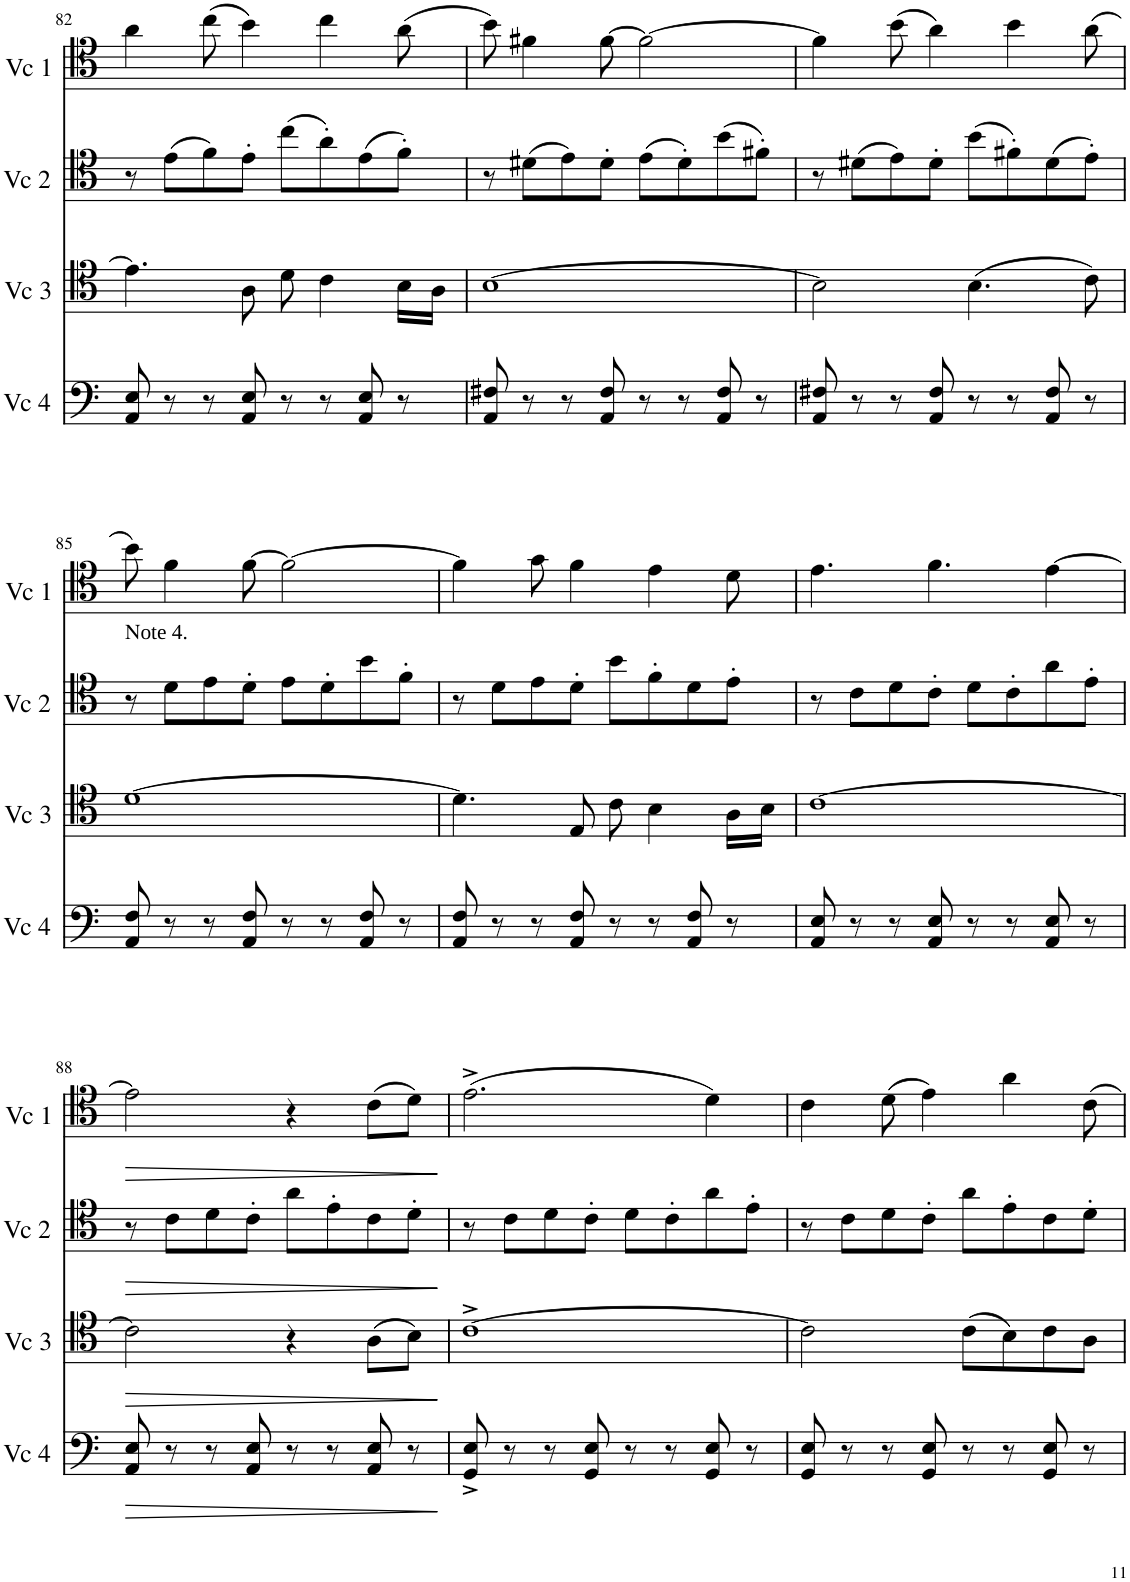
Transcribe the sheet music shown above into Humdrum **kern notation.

**kern	**dynam	**kern	**dynam	**kern	**dynam	**kern	**dynam
*part4	*part4	*part3	*part3	*part2	*part2	*part1	*part1
*staff4	*staff4	*staff3	*staff3	*staff2	*staff2	*staff1	*staff1
*I"Cello 4	*	*I"Cello 3	*	*I"Cello 2	*	*I"Cello 1	*
!!LO:PB:g=z
*clefF4	*	*clefC4	*	*clefC4	*	*clefC4	*
*k[]	*	*k[]	*	*k[]	*	*k[]	*
*M4/4	*	*M4/4	*	*M4/4	*	*M4/4	*
=82	=82	=82	=82	=82	=82	=82	=82
8AA/ 8E/	.	4.e\]	.	8r	.	4a\	.
8r	.	.	.	(8e\L	.	.	.
8r	.	.	.	8f\)	.	(8cc\	.
8AA/ 8E/	.	8A\	.	8e'\J	.	4b\)	.
8r	.	8d\	.	(8cc\L	.	.	.
8r	.	4c\	.	8a'\)	.	4cc\	.
8AA/ 8E/	.	.	.	(8e\	.	.	.
8r	.	16B\LL	.	8f'\J)	.	(8a\	.
.	.	16A\JJ	.	.	.	.	.
=83	=83	=83	=83	=83	=83	=83	=83
8AA/ 8F#X/	.	[1B	.	8r	.	8b\)	.
8r	.	.	.	(8d#X\L	.	4f#X\	.
8r	.	.	.	8e\)	.	.	.
8AA/ 8F#/	.	.	.	8d#'\J	.	[8f#\	.
8r	.	.	.	(8e\L	.	2f#\_	.
8r	.	.	.	8d#'\)	.	.	.
8AA/ 8F#/	.	.	.	(8b\	.	.	.
8r	.	.	.	8f#X'\J)	.	.	.
=84	=84	=84	=84	=84	=84	=84	=84
8AA/ 8F#X/	.	2B\]	.	8r	.	4f#\]	.
8r	.	.	.	(8d#X\L	.	.	.
8r	.	.	.	8e\)	.	(8b\	.
8AA/ 8F#/	.	.	.	8d#'\J	.	4a\)	.
8r	.	(4.B\	.	(8b\L	.	.	.
8r	.	.	.	8f#X'\)	.	4b\	.
8AA/ 8F#/	.	.	.	(8d#\	.	.	.
8r	.	8c\)	.	8e'\J)	.	(8a\	.
!!LO:LB:g=z
=85	=85	=85	=85	=85	=85	=85	=85
!	!	!	!	!LO:TX:a:t=N	!	!	!
!	!	!	!	!LO:TX:a:t=ote 4.	!	!	!
8AA/ 8F/	.	[1d	.	8r	.	8b\)	.
8r	.	.	.	8d\L	.	4f\	.
8r	.	.	.	8e\	.	.	.
8AA/ 8F/	.	.	.	8d'\J	.	[8f\	.
8r	.	.	.	8e\L	.	2f\_	.
8r	.	.	.	8d'\	.	.	.
8AA/ 8F/	.	.	.	8b\	.	.	.
8r	.	.	.	8f'\J	.	.	.
=86	=86	=86	=86	=86	=86	=86	=86
8AA/ 8F/	.	4.d\]	.	8r	.	4f\]	.
8r	.	.	.	8d\L	.	.	.
8r	.	.	.	8e\	.	8g\	.
8AA/ 8F/	.	8E/	.	8d'\J	.	4f\	.
8r	.	8c\	.	8b\L	.	.	.
8r	.	4B\	.	8f'\	.	4e\	.
8AA/ 8F/	.	.	.	8d\	.	.	.
8r	.	16A\LL	.	8e'\J	.	8d\	.
.	.	16B\JJ	.	.	.	.	.
=87	=87	=87	=87	=87	=87	=87	=87
8AA/ 8E/	.	[1c	.	8r	.	4.e\	.
8r	.	.	.	8c\L	.	.	.
8r	.	.	.	8d\	.	.	.
8AA/ 8E/	.	.	.	8c'\J	.	4.f\	.
8r	.	.	.	8d\L	.	.	.
8r	.	.	.	8c'\	.	.	.
8AA/ 8E/	.	.	.	8a\	.	[4e\	.
8r	.	.	.	8e'\J	.	.	.
!!LO:LB:g=z
=88	=88	=88	=88	=88	=88	=88	=88
!	!LO:HP:b	!	!LO:HP:b	!	!LO:HP:b	!	!LO:HP:b
8AA/ 8E/	>	2c\]	>	8r	>	2e\]	>
8r	.	.	.	8c\L	.	.	.
8r	.	.	.	8d\	.	.	.
8AA/ 8E/	.	.	.	8c'\J	.	.	.
8r	.	4r	.	8a\L	.	4r	.
8r	.	.	.	8e'\	.	.	.
8AA/ 8E/	.	(8A\L	.	8c\	.	(8c\L	.
8r	.	8B\J)	.	8d'\J	.	8d\J)	.
.	]	.	]	.	]	.	]
=89	=89	=89	=89	=89	=89	=89	=89
8GG/^ 8E/^	.	[1c^	.	8r	.	(2.e^\	.
8r	.	.	.	8c\L	.	.	.
8r	.	.	.	8d\	.	.	.
8GG/ 8E/	.	.	.	8c'\J	.	.	.
8r	.	.	.	8d\L	.	.	.
8r	.	.	.	8c'\	.	.	.
8GG/ 8E/	.	.	.	8a\	.	4d\)	.
8r	.	.	.	8e'\J	.	.	.
=90	=90	=90	=90	=90	=90	=90	=90
8GG/ 8E/	.	2c\]	.	8r	.	4c\	.
8r	.	.	.	8c\L	.	.	.
8r	.	.	.	8d\	.	(8d\	.
8GG/ 8E/	.	.	.	8c'\J	.	4e\)	.
8r	.	(8c\L	.	8a\L	.	.	.
8r	.	8B\)	.	8e'\	.	4a\	.
8GG/ 8E/	.	8c\	.	8c\	.	.	.
8r	.	8A\J	.	8d'\J	.	8c\	.
=	=	=	=	=	=	=	=
*-	*-	*-	*-	*-	*-	*-	*-
